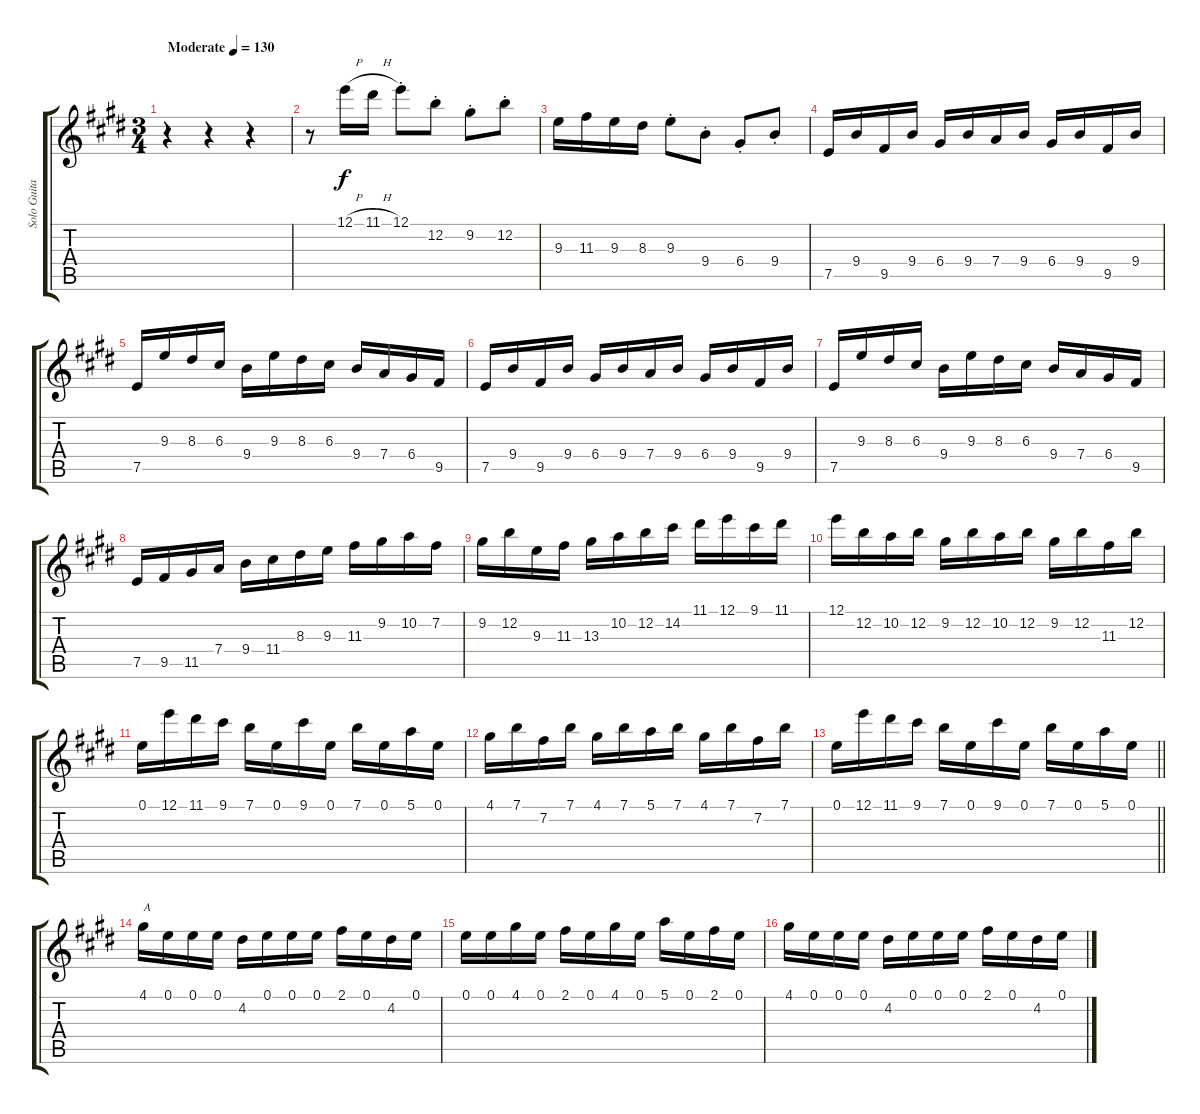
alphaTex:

\track ("Solo Guitar 1" "Solo Guita") {instrument overdrivenguitar}
\staff {score tabs}
\tuning (E4 B3 G3 D3 A2 E2) {hide}
\ts (3 4)
\tempo (130 "Moderate")
\clef g2
\ks e
r.4{dy f instrument overdrivenguitar} r.4 r.4 |
r.8 12.1{h}.16 11.1{h}.16 12.1{st}.8 12.2{st}.8 9.2{st}.8 12.2{st}.8 |
9.3.16 11.3.16 9.3.16 8.3.16 9.3{st}.8 9.4{st}.8 6.4{st}.8 9.4{st}.8 |
7.5.16 9.4.16 9.5.16 9.4.16 6.4.16 9.4.16 7.4.16 9.4.16 6.4.16 9.4.16 9.5.16 9.4.16 |
7.5.16 9.3.16 8.3.16 6.3.16 9.4.16 9.3.16 8.3.16 6.3.16 9.4.16 7.4.16 6.4.16 9.5.16 |
7.5.16 9.4.16 9.5.16 9.4.16 6.4.16 9.4.16 7.4.16 9.4.16 6.4.16 9.4.16 9.5.16 9.4.16 |
7.5.16 9.3.16 8.3.16 6.3.16 9.4.16 9.3.16 8.3.16 6.3.16 9.4.16 7.4.16 6.4.16 9.5.16 |
7.5.16 9.5.16 11.5.16 7.4.16 9.4.16 11.4.16 8.3.16 9.3.16 11.3.16 9.2.16 10.2.16 7.2.16 |
9.2.16 12.2.16 9.3.16 11.3.16 13.3.16 10.2.16 12.2.16 14.2.16 11.1.16 12.1.16 9.1.16 11.1.16 |
12.1.16 12.2.16 10.2.16 12.2.16 9.2.16 12.2.16 10.2.16 12.2.16 9.2.16 12.2.16 11.3.16 12.2.16 |
0.1.16 12.1.16 11.1.16 9.1.16 7.1.16 0.1.16 9.1.16 0.1.16 7.1.16 0.1.16 5.1.16 0.1.16 |
4.1.16 7.1.16 7.2.16 7.1.16 4.1.16 7.1.16 5.1.16 7.1.16 4.1.16 7.1.16 7.2.16 7.1.16 |
\barLineRight lightlight
0.1.16 12.1.16 11.1.16 9.1.16 7.1.16 0.1.16 9.1.16 0.1.16 7.1.16 0.1.16 5.1.16 0.1.16 |
4.1.16{txt "A"} 0.1.16 0.1.16 0.1.16 4.2.16 0.1.16 0.1.16 0.1.16 2.1.16 0.1.16 4.2.16 0.1.16 |
0.1.16 0.1.16 4.1.16 0.1.16 2.1.16 0.1.16 4.1.16 0.1.16 5.1.16 0.1.16 2.1.16 0.1.16 |
4.1.16 0.1.16 0.1.16 0.1.16 4.2.16 0.1.16 0.1.16 0.1.16 2.1.16 0.1.16 4.2.16 0.1.16
